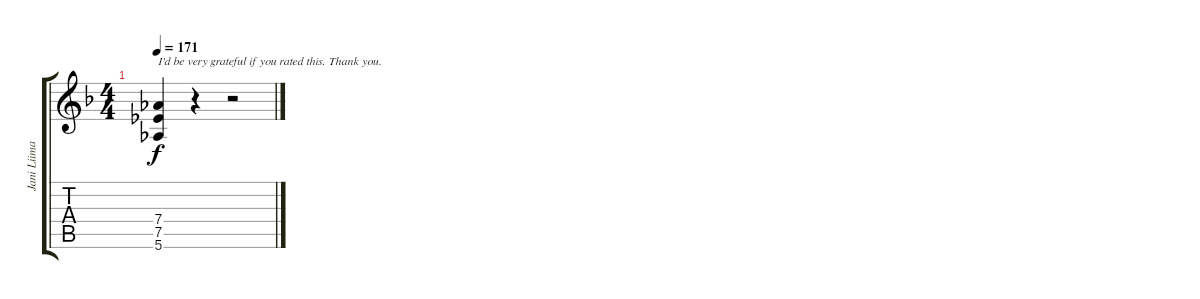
\track ("Jani Liimatainen" "Jani Liima") {instrument distortionguitar}
\staff {score tabs}
\tuning (Eb4 Bb3 Gb3 Db3 Ab2 Eb2) {hide}
\ts (4 4)
\tempo 171
\clef g2
\ks dminor
(7.4 7.5 5.6).4{txt "I'd be very grateful if you rated this. Thank you." dy f} r.4 r.2
